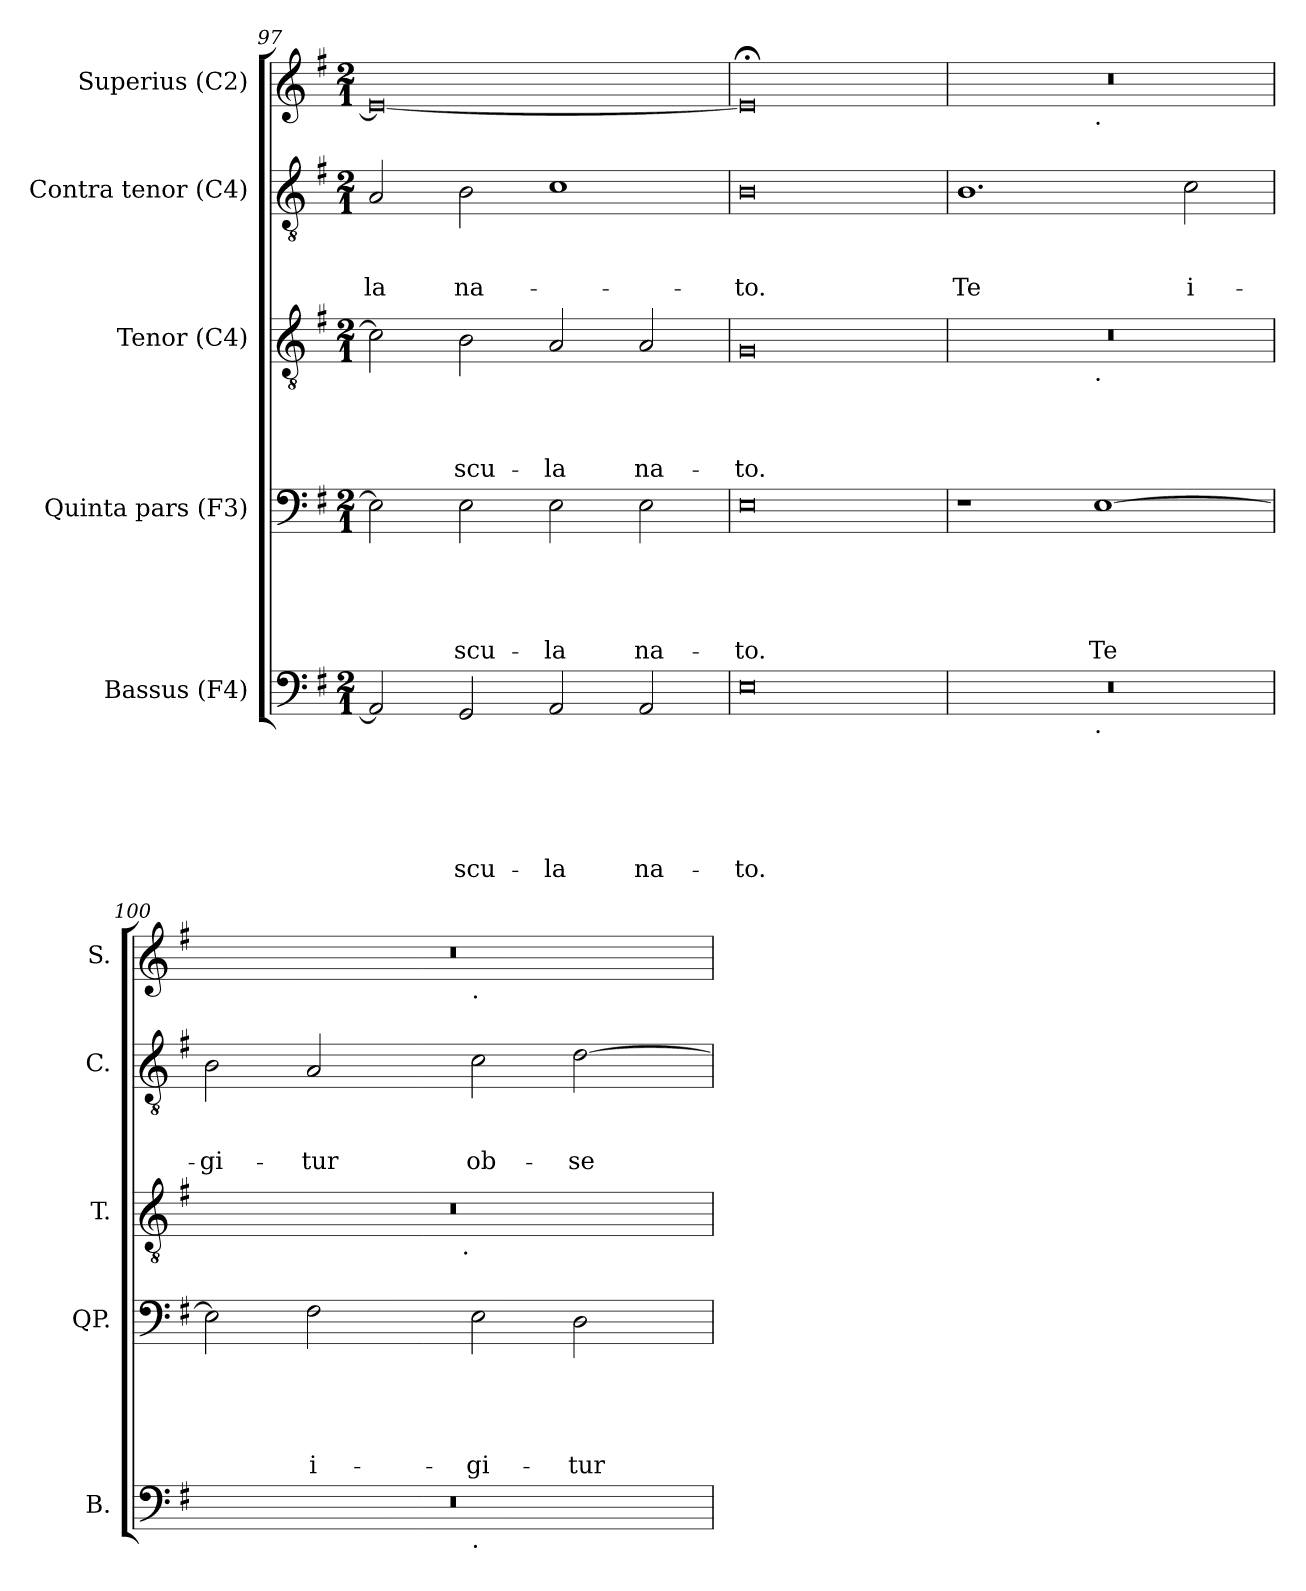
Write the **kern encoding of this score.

**kern	**text	**text	**text	**text	**text	**text	**kern	**text	**text	**text	**text	**text	**kern	**text	**text	**text	**text	**kern	**text	**text	**text	**kern
*part5	*part5	*part5	*part5	*part5	*part5	*part5	*part4	*part4	*part4	*part4	*part4	*part4	*part3	*part3	*part3	*part3	*part3	*part2	*part2	*part2	*part2	*part1
*staff5	*staff5	*staff5	*staff5	*staff5	*staff5	*staff5	*staff4	*staff4	*staff4	*staff4	*staff4	*staff4	*staff3	*staff3	*staff3	*staff3	*staff3	*staff2	*staff2	*staff2	*staff2	*staff1
*I"Bassus (F4)	*	*	*	*	*	*	*I"Quinta pars (F3)	*	*	*	*	*	*I"Tenor (C4)	*	*	*	*	*I"Contra tenor (C4)	*	*	*	*I"Superius (C2)
*I'B.	*	*	*	*	*	*	*I'QP.	*	*	*	*	*	*I'T.	*	*	*	*	*I'C.	*	*	*	*I'S.
*clefF4	*	*	*	*	*	*	*clefF4	*	*	*	*	*	*clefGv2	*	*	*	*	*clefGv2	*	*	*	*clefG2
*k[f#]	*	*	*	*	*	*	*k[f#]	*	*	*	*	*	*k[f#]	*	*	*	*	*k[f#]	*	*	*	*k[f#]
*G:	*	*	*	*	*	*	*G:	*	*	*	*	*	*G:	*	*	*	*	*G:	*	*	*	*G:
*M2/1	*	*	*	*	*	*	*M2/1	*	*	*	*	*	*M2/1	*	*	*	*	*M2/1	*	*	*	*M2/1
=97	=97	=97	=97	=97	=97	=97	=97	=97	=97	=97	=97	=97	=97	=97	=97	=97	=97	=97	=97	=97	=97	=97
!	!	!	!	!	!	!	!	!	!	!	!	!	!	!	!	!	!	!	!	!	!LO:LY:b	!
2AA/]	.	.	.	.	.	.	2E\]	.	.	.	.	.	2c\]	.	.	.	.	2A/	.	.	-la	0e_
!	!	!	!	!	!	!LO:LY:b	!	!	!	!	!	!LO:LY:b	!	!	!	!	!LO:LY:b	!	!	!	!LO:LY:b	!
2GG/	.	.	.	.	.	-scu-	2E\	.	.	.	.	-scu-	2B\	.	.	.	-scu-	2B\	.	.	na-	.
!	!	!	!	!	!	!LO:LY:b	!	!	!	!	!	!LO:LY:b	!	!	!	!	!LO:LY:b	!	!	!	!	!
2AA/	.	.	.	.	.	-la	2E\	.	.	.	.	-la	2A/	.	.	.	-la	1c	.	.	.	.
!	!	!	!	!	!	!LO:LY:b	!	!	!	!	!	!LO:LY:b	!	!	!	!	!LO:LY:b	!	!	!	!	!
2AA/	.	.	.	.	.	na-	2E\	.	.	.	.	na-	2A/	.	.	.	na-	.	.	.	.	.
=98	=98	=98	=98	=98	=98	=98	=98	=98	=98	=98	=98	=98	=98	=98	=98	=98	=98	=98	=98	=98	=98	=98
!	!	!	!	!	!	!LO:LY:b:rj	!	!	!	!	!	!LO:LY:b:rj	!	!	!	!	!LO:LY:b:rj	!	!	!	!LO:LY:b:rj	!
0E	.	.	.	.	.	-to.	0E	.	.	.	.	-to.	0G	.	.	.	-to.	0B	.	.	-to.	0e;]
!!LO:PB:g=z
=99	=99	=99	=99	=99	=99	=99	=99	=99	=99	=99	=99	=99	=99	=99	=99	=99	=99	=99	=99	=99	=99	=99
!	!	!	!	!	!	!	!	!	!	!	!	!	!	!	!	!	!	!	!	!	!LO:LY:b	!
*^	*	*	*	*	*	*	*	*	*	*	*	*	*^	*	*	*	*	*	*	*	*	*^
0r	1ryy	.	.	.	.	.	.	1r	.	.	.	.	.	0r	1ryy	.	.	.	.	1.B	.	.	Te	0r	1ryy
!	!	!	!	!	!	!	!	!	!	!	!	!	!	!	!	!	!	!	!	!	!	!	!	!	!LO:TX:b:t=.
!	!	!	!	!	!	!	!	!	!	!	!	!	!	!	!LO:TX:b:t=.	!	!	!	!	!	!	!	!	!	!
!	!LO:TX:b:t=.	!	!	!	!	!	!	!	!	!	!	!	!	!	!	!	!	!	!	!	!	!	!	!	!
!	!	!	!	!	!	!	!	!	!	!	!	!	!LO:LY:b	!	!	!	!	!	!	!	!	!	!	!	!
.	1ryy	.	.	.	.	.	.	[>1E	.	.	.	.	Te	.	1ryy	.	.	.	.	.	.	.	.	.	1ryy
!	!	!	!	!	!	!	!	!	!	!	!	!	!	!	!	!	!	!	!	!	!	!	!LO:LY:b	!	!
.	.	.	.	.	.	.	.	.	.	.	.	.	.	.	.	.	.	.	.	2c\	.	.	i-	.	.
=100	=100	=100	=100	=100	=100	=100	=100	=100	=100	=100	=100	=100	=100	=100	=100	=100	=100	=100	=100	=100	=100	=100	=100	=100	=100
!	!	!	!	!	!	!	!	!	!	!	!	!	!	!	!	!	!	!	!	!	!	!	!LO:LY:b	!	!
0r	1ryy	.	.	.	.	.	.	2E\]	.	.	.	.	.	0r	3%2ryy	.	.	.	.	2B\	.	.	-gi-	0r	1ryy
!	!	!	!	!	!	!	!	!	!	!	!	!	!LO:LY:b	!	!	!	!	!	!	!	!	!	!LO:LY:b	!	!
.	.	.	.	.	.	.	.	2F#\	.	.	.	.	i-	.	.	.	.	.	.	2A/	.	.	-tur	.	.
.	.	.	.	.	.	.	.	.	.	.	.	.	.	.	6ryy	.	.	.	.	.	.	.	.	.	.
.	.	.	.	.	.	.	.	.	.	.	.	.	.	.	12...ryy	.	.	.	.	.	.	.	.	.	.
!	!	!	!	!	!	!	!	!	!	!	!	!	!	!	!LO:TX:b:t=.	!	!	!	!	!	!	!	!	!	!
.	.	.	.	.	.	.	.	.	.	.	.	.	.	.	3%2ryy	.	.	.	.	.	.	.	.	.	.
!	!	!	!	!	!	!	!	!	!	!	!	!	!	!	!	!	!	!	!	!	!	!	!	!	!LO:TX:b:t=.
!	!LO:TX:b:t=.	!	!	!	!	!	!	!	!	!	!	!	!	!	!	!	!	!	!	!	!	!	!	!	!
!	!	!	!	!	!	!	!	!	!	!	!	!	!LO:LY:b	!	!	!	!	!	!	!	!	!	!LO:LY:b	!	!
.	1ryy	.	.	.	.	.	.	2E\	.	.	.	.	-gi-	.	.	.	.	.	.	2c\	.	.	ob-	.	1ryy
!	!	!	!	!	!	!	!	!	!	!	!	!	!LO:LY:b	!	!	!	!	!	!	!	!	!	!LO:LY:b	!	!
.	.	.	.	.	.	.	.	2D\	.	.	.	.	-tur	.	.	.	.	.	.	[>2d\	.	.	-se-	.	.
.	.	.	.	.	.	.	.	.	.	.	.	.	.	.	3ryy	.	.	.	.	.	.	.	.	.	.
.	.	.	.	.	.	.	.	.	.	.	.	.	.	.	96ryy	.	.	.	.	.	.	.	.	.	.
*v	*v	*	*	*	*	*	*	*	*	*	*	*	*	*v	*v	*	*	*	*	*	*	*	*	*v	*v
=	=	=	=	=	=	=	=	=	=	=	=	=	=	=	=	=	=	=	=	=	=	=
*-	*-	*-	*-	*-	*-	*-	*-	*-	*-	*-	*-	*-	*-	*-	*-	*-	*-	*-	*-	*-	*-	*-
